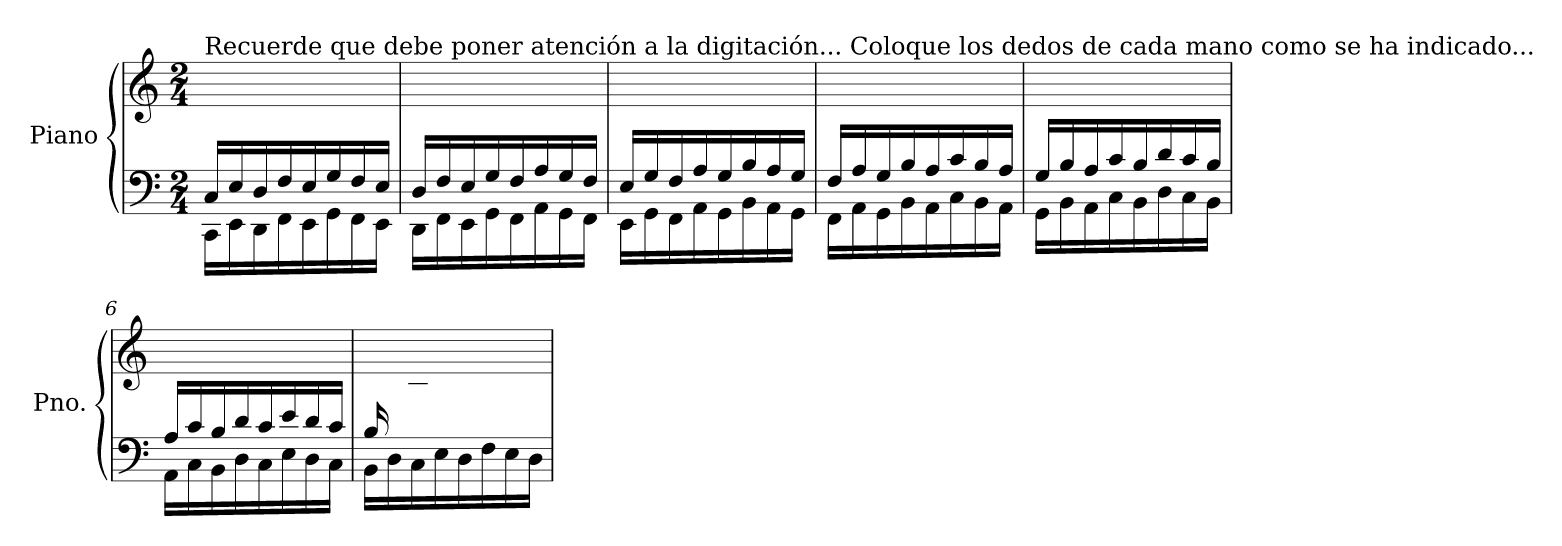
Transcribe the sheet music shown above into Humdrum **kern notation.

**kern	**kern
*part1	*part1
*staff2	*staff1
*I"Piano	*
*I'Pno.	*
!!LO:PB:g=z
*clefF4	*clefG2
*k[]	*k[]
*M2/4	*M2/4
=1	=1
*^	*
!	!	!LO:TX:a:t=Recuerde que debe poner atención a la digitación... Coloque los dedos de cada mano como se ha indicado...
16C/LL	16CC\LL	2ryy
16E/	16EE\	.
16D/	16DD\	.
16F/	16FF\	.
16E/	16EE\	.
16G/	16GG\	.
16F/	16FF\	.
16E/JJ	16EE\JJ	.
=2	=2	=2
16D/LL	16DD\LL	2ryy
16F/	16FF\	.
16E/	16EE\	.
16G/	16GG\	.
16F/	16FF\	.
16A/	16AA\	.
16G/	16GG\	.
16F/JJ	16FF\JJ	.
=3	=3	=3
16E/LL	16EE\LL	2ryy
16G/	16GG\	.
16F/	16FF\	.
16A/	16AA\	.
16G/	16GG\	.
16B/	16BB\	.
16A/	16AA\	.
16G/JJ	16GG\JJ	.
=4	=4	=4
16F/LL	16FF\LL	2ryy
16A/	16AA\	.
16G/	16GG\	.
16B/	16BB\	.
16A/	16AA\	.
16c/	16C\	.
16B/	16BB\	.
16A/JJ	16AA\JJ	.
=5	=5	=5
16G/LL	16GG\LL	2ryy
16B/	16BB\	.
16A/	16AA\	.
16c/	16C\	.
16B/	16BB\	.
16d/	16D\	.
16c/	16C\	.
16B/JJ	16BB\JJ	.
!!LO:LB:g=z
=6	=6	=6
16A/LL	16AA\LL	2ryy
16c/	16C\	.
16B/	16BB\	.
16d/	16D\	.
16c/	16C\	.
16e/	16E\	.
16d/	16D\	.
16c/JJ	16C\JJ	.
=7	=7	=7
16B/LL	16BB\LL	16ryy
4..ryy	16D\	16d/
.	16C\	16c/
.	16E\	16e/
.	16D\	16d/
.	16F\	16f/
.	16E\	16e/
.	16D\JJ	16d/JJ
*v	*v	*
=	=
*-	*-
